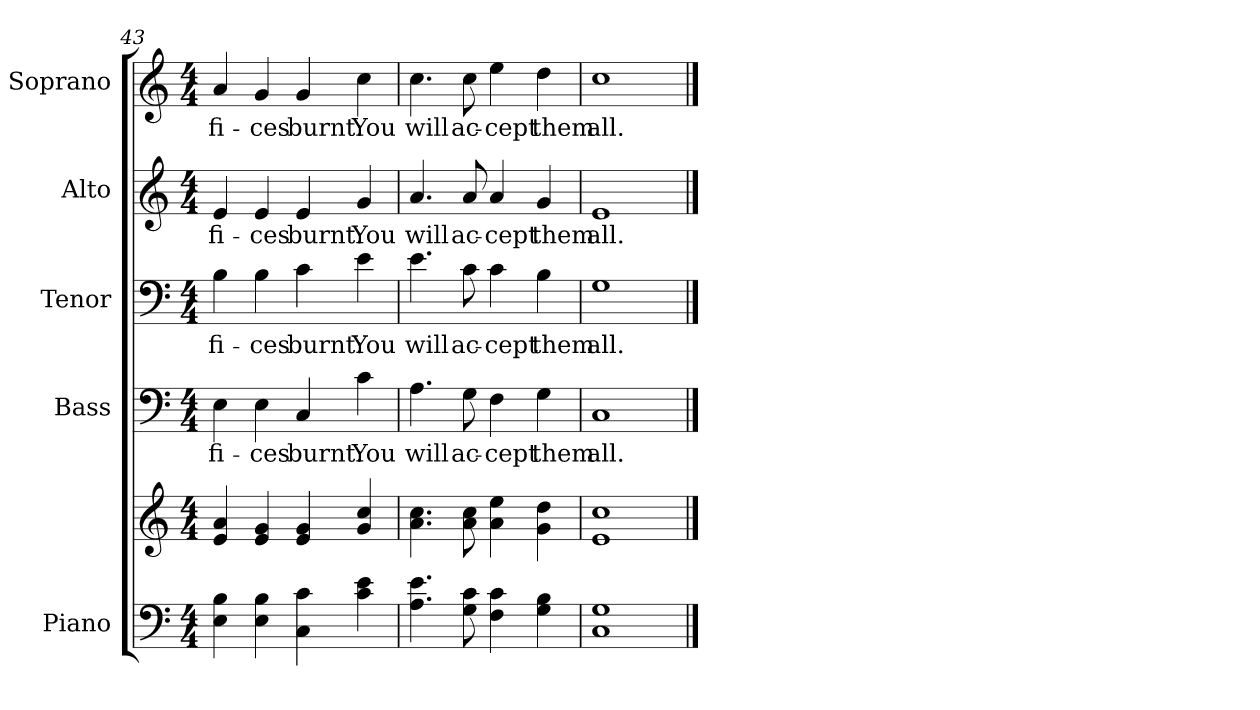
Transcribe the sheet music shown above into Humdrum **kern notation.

**kern	**kern	**kern	**text	**kern	**text	**kern	**text	**kern	**text
*part5	*part5	*part4	*part4	*part3	*part3	*part2	*part2	*part1	*part1
*staff6	*staff5	*staff4	*staff4	*staff3	*staff3	*staff2	*staff2	*staff1	*staff1
*I"Piano	*	*I"Bass	*	*I"Tenor	*	*I"Alto	*	*I"Soprano	*
*I'Pno.	*	*I'B.	*	*I'T.	*	*I'A.	*	*I'S.	*
*clefF4	*clefG2	*clefF4	*	*clefF4	*	*clefG2	*	*clefG2	*
*k[]	*k[]	*k[]	*	*k[]	*	*k[]	*	*k[]	*
*C:	*C:	*C:	*	*C:	*	*C:	*	*C:	*
*M4/4	*M4/4	*M4/4	*	*M4/4	*	*M4/4	*	*M4/4	*
=43	=43	=43	=43	=43	=43	=43	=43	=43	=43
!	!	!	!LO:LY:b:color=#000000	!	!	!	!	!	!
!	!	!	!	!	!LO:LY:b:color=#000000	!	!	!	!
!	!	!	!	!	!	!	!LO:LY:b:color=#000000	!	!
!	!	!	!	!	!	!	!	!	!LO:LY:b:color=#000000
4Ei\ 4Bi	4ei/ 4ai	4Ei\	-fi-	4Bi\	-fi-	4ei/	-fi-	4ai/	-fi-
!	!	!	!LO:LY:b:color=#000000	!	!	!	!	!	!
!	!	!	!	!	!LO:LY:b:color=#000000	!	!	!	!
!	!	!	!	!	!	!	!LO:LY:b:color=#000000	!	!
!	!	!	!	!	!	!	!	!	!LO:LY:b:color=#000000
4Ei\ 4Bi	4ei/ 4gi	4Ei\	-ces	4Bi\	-ces	4ei/	-ces	4gi/	-ces
!	!	!	!LO:LY:b:color=#000000	!	!	!	!	!	!
!	!	!	!	!	!LO:LY:b:color=#000000	!	!	!	!
!	!	!	!	!	!	!	!LO:LY:b:color=#000000	!	!
!	!	!	!	!	!	!	!	!	!LO:LY:b:color=#000000
4Ci\ 4ci	4ei/ 4gi	4Ci/	burnt:	4ci\	burnt:	4ei/	burnt:	4gi/	burnt:
!	!	!	!LO:LY:b:color=#000000	!	!	!	!	!	!
!	!	!	!	!	!LO:LY:b:color=#000000	!	!	!	!
!	!	!	!	!	!	!	!LO:LY:b:color=#000000	!	!
!	!	!	!	!	!	!	!	!	!LO:LY:b:color=#000000
4ci\ 4ei	4gi/ 4cci	4ci\	You	4ei\	You	4gi/	You	4cci\	You
!!LO:PB:g=z
=44	=44	=44	=44	=44	=44	=44	=44	=44	=44
!	!	!	!LO:LY:b:color=#000000	!	!	!	!	!	!
!	!	!	!	!	!LO:LY:b:color=#000000	!	!	!	!
!	!	!	!	!	!	!	!LO:LY:b:color=#000000	!	!
!	!	!	!	!	!	!	!	!	!LO:LY:b:color=#000000
4.Ai\ 4.ei	4.ai\ 4.cci	4.Ai\	will	4.ei\	will	4.ai/	will	4.cci\	will
!	!	!	!LO:LY:b:color=#000000	!	!	!	!	!	!
!	!	!	!	!	!LO:LY:b:color=#000000	!	!	!	!
!	!	!	!	!	!	!	!LO:LY:b:color=#000000	!	!
!	!	!	!	!	!	!	!	!	!LO:LY:b:color=#000000
8Gi\ 8ci	8ai\ 8cci	8Gi\	ac-	8ci\	ac-	8ai/	ac-	8cci\	ac-
!	!	!	!LO:LY:b:color=#000000	!	!	!	!	!	!
!	!	!	!	!	!LO:LY:b:color=#000000	!	!	!	!
!	!	!	!	!	!	!	!LO:LY:b:color=#000000	!	!
!	!	!	!	!	!	!	!	!	!LO:LY:b:color=#000000
4Fi\ 4ci	4ai\ 4eei	4Fi\	-cept	4ci\	-cept	4ai/	-cept	4eei\	-cept
!	!	!	!LO:LY:b:color=#000000	!	!	!	!	!	!
!	!	!	!	!	!LO:LY:b:color=#000000	!	!	!	!
!	!	!	!	!	!	!	!LO:LY:b:color=#000000	!	!
!	!	!	!	!	!	!	!	!	!LO:LY:b:color=#000000
4Gi\ 4Bi	4gi\ 4ddi	4Gi\	them	4Bi\	them	4gi/	them	4ddi\	them
=45	=45	=45	=45	=45	=45	=45	=45	=45	=45
!	!	!	!LO:LY:b:color=#000000	!	!	!	!	!	!
!	!	!	!	!	!LO:LY:b:color=#000000	!	!	!	!
!	!	!	!	!	!	!	!LO:LY:b:color=#000000	!	!
!	!	!	!	!	!	!	!	!	!LO:LY:b:color=#000000
1Ci 1Gi	1ei 1cci	1Ci	all.	1Gi	all.	1ei	all.	1cci	all.
==	==	==	==	==	==	==	==	==	==
*-	*-	*-	*-	*-	*-	*-	*-	*-	*-
